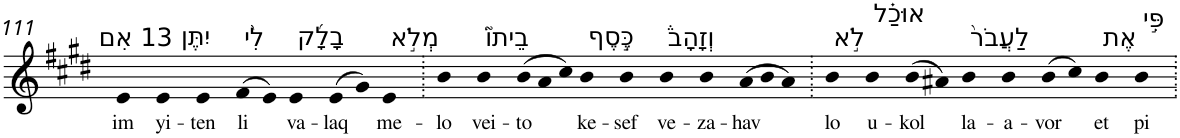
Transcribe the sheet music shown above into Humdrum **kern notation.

**kern	**text
*part1	*part1
*staff1	*staff1
*I"Piano	*
*I'Pno	*
!!LO:PB:g=z
*clefG2	*
*k[f#c#g#d#]	*
*E:	*
=111	=111
!LO:TX:a:t=13 אִם	!
!	!LO:LY:b
4e	im
!LO:TX:a:t=יִתֶּן	!
!	!LO:LY:b
4e	yi-
!	!LO:LY:b
4e	-ten
!LO:TX:a:t=לִ֨י	!
!	!LO:LY:b
(>8f#	li
8e)	.
!LO:TX:a:t=בָלָ֜ק	!
!	!LO:LY:b
4e	va-
!	!LO:LY:b
(>8e	-laq
8g#)	.
!LO:TX:a:t=מְלֹ֣א	!
!	!LO:LY:b
4e	me-
=112.	=112.
!	!LO:LY:b
4b	-lo
!LO:TX:a:t=בֵיתוֹ֮	!
!	!LO:LY:b
4b	vei-
*Xtuplet	*
!	!LO:LY:b
(>12b	-to
12a	.
12cc#)	.
!LO:TX:a:t=כֶּ֣סֶף	!
!	!LO:LY:b
4b	ke-
!	!LO:LY:b
4b	-sef
!LO:TX:a:t=וְזָהָב֒	!
!	!LO:LY:b
4b	ve-
!	!LO:LY:b
4b	-za-
!	!LO:LY:b
(>12a	-hav
12b	.
12a)	.
=113.	=113.
!LO:TX:a:t=לֹ֣א	!
!	!LO:LY:b
4b	lo
!LO:TX:a:t=אוּכַ֗ל	!
!	!LO:LY:b
4b	u-
!	!LO:LY:b
(>8b	-kol
8a#X)	.
!LO:TX:a:t=לַעֲבֹר֙	!
!	!LO:LY:b
4b	la-
!	!LO:LY:b
4b	-a-
!	!LO:LY:b
(>8b	-vor
8cc#)	.
!LO:TX:a:t=אֶת	!
!	!LO:LY:b
4b	et
!LO:TX:a:t=פִּ֣י	!
!	!LO:LY:b
4b	pi
=.	=.
*-	*-
